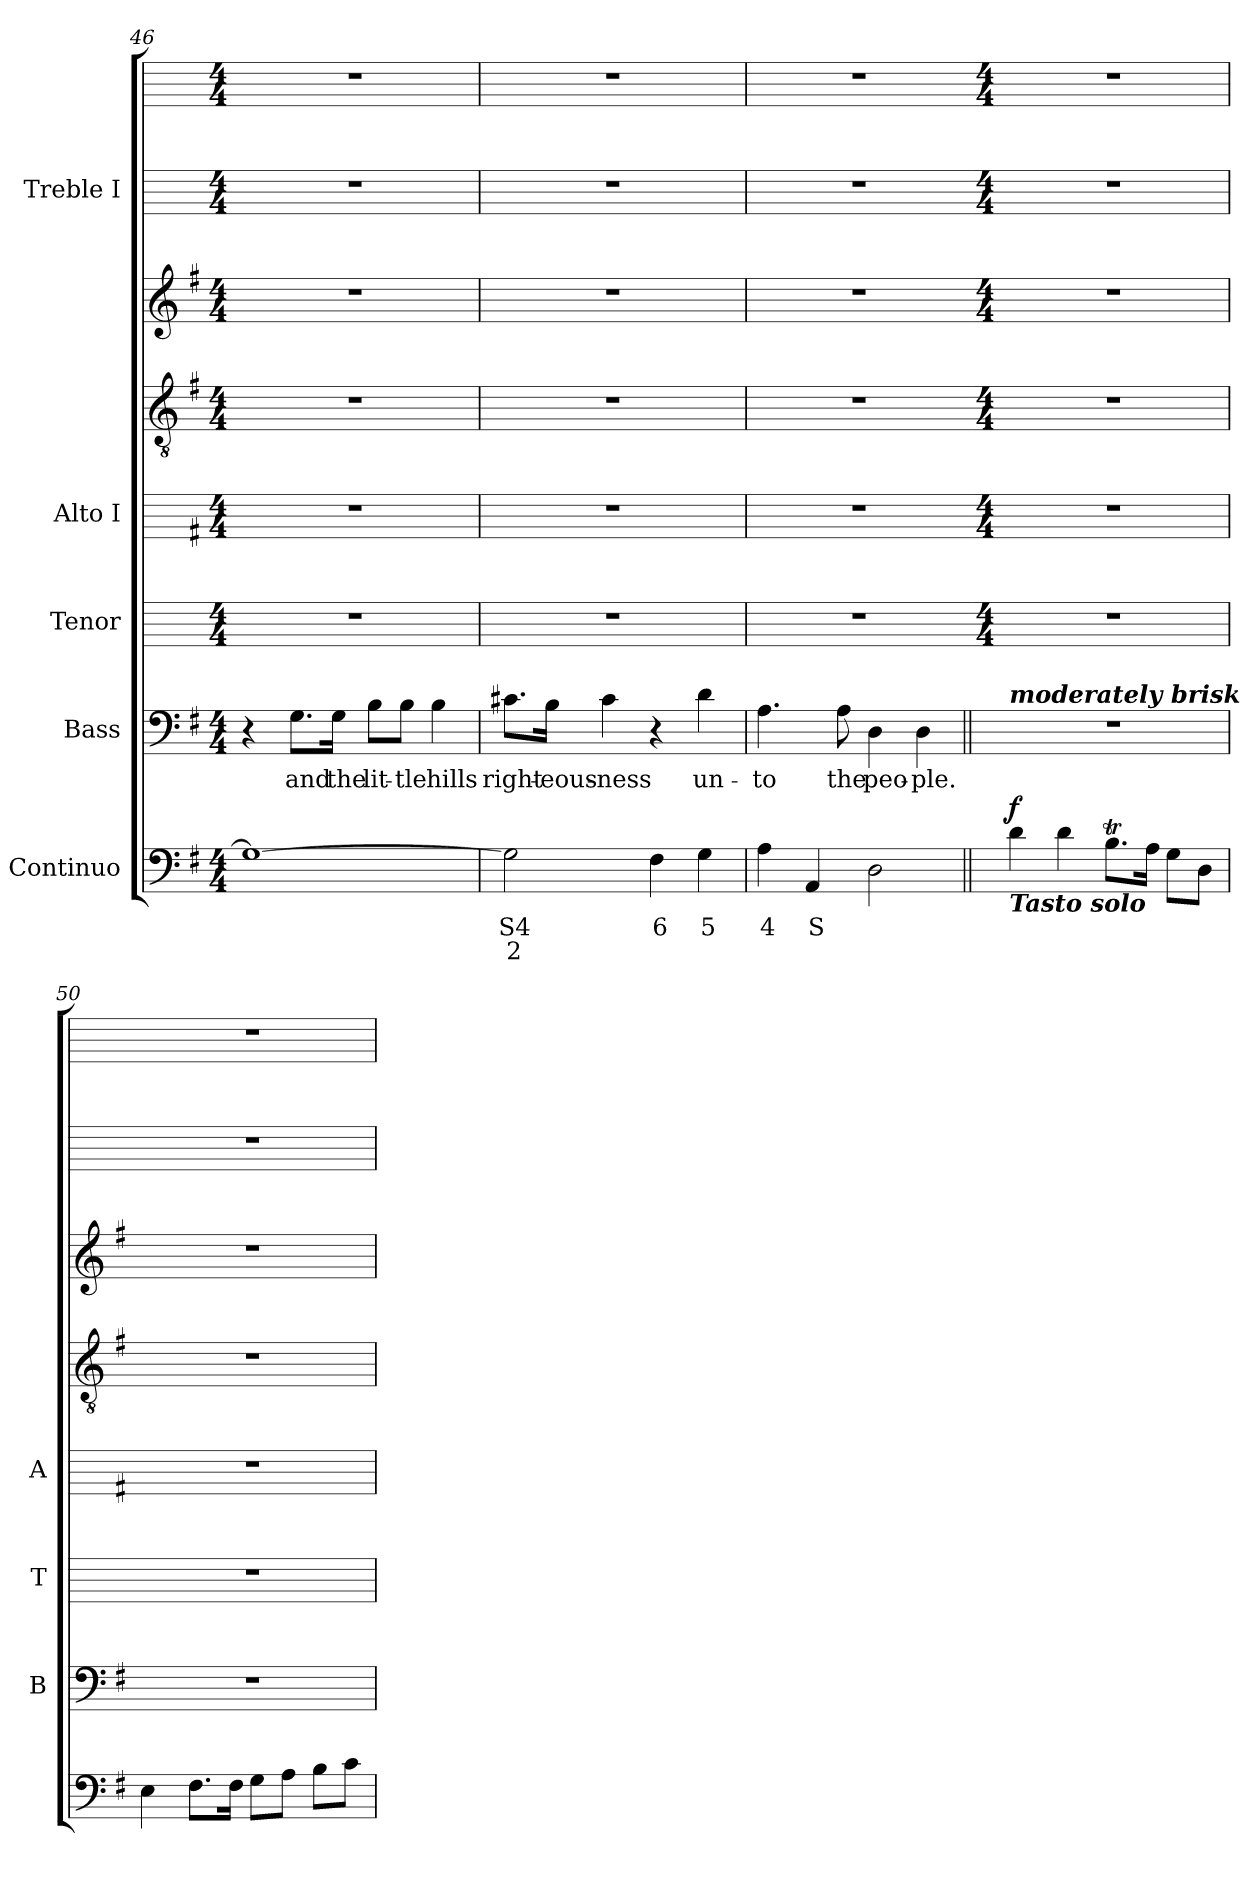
**kern	**text	**text	**dynam	**kern	**text	**kern	**kern	**kern	**kern	**kern	**kern
*part5	*part5	*part5	*part5	*part4	*part4	*part3	*part2	*part2	*part2	*part1	*part1
*staff8	*staff8	*staff8	*staff8	*staff7	*staff7	*staff6	*staff5	*staff4	*staff3	*staff2	*staff1
*I"Continuo	*	*	*	*I"Bass	*	*I"Tenor	*I"Alto I	*	*	*I"Treble I	*
*	*	*	*	*I'B	*	*I'T	*I'A	*	*	*	*
!!LO:LB:g=z
*clefF4	*	*	*	*clefF4	*	*	*	*clefGv2	*clefG2	*	*
*k[f#]	*	*	*	*k[f#]	*	*	*k[f#]	*k[f#]	*k[f#]	*	*
*G:	*	*	*	*G:	*	*	*G:	*G:	*G:	*	*
*M4/4	*	*	*	*M4/4	*	*M4/4	*M4/4	*M4/4	*M4/4	*M4/4	*M4/4
=46	=46	=46	=46	=46	=46	=46	=46	=46	=46	=46	=46
1G_	.	.	.	4r	.	1r	1r	1r	1r	1r	1r
!	!	!	!	!	!LO:LY:b	!	!	!	!	!	!
.	.	.	.	8.G\L	and	.	.	.	.	.	.
!	!	!	!	!	!LO:LY:b	!	!	!	!	!	!
.	.	.	.	16G\Jk	the	.	.	.	.	.	.
!	!	!	!	!	!LO:LY:b	!	!	!	!	!	!
.	.	.	.	8B\L	lit-	.	.	.	.	.	.
!	!	!	!	!	!LO:LY:b	!	!	!	!	!	!
.	.	.	.	8B\J	-tle	.	.	.	.	.	.
!	!	!	!	!	!LO:LY:b	!	!	!	!	!	!
.	.	.	.	4B	hills	.	.	.	.	.	.
=47	=47	=47	=47	=47	=47	=47	=47	=47	=47	=47	=47
!	!LO:LY:b	!LO:LY:b	!	!	!LO:LY:b	!	!	!	!	!	!
2G]	S4	2	.	8.c#X\L	right-	1r	1r	1r	1r	1r	1r
!	!	!	!	!	!LO:LY:b	!	!	!	!	!	!
.	.	.	.	16B\Jk	-eous-	.	.	.	.	.	.
!	!	!	!	!	!LO:LY:b	!	!	!	!	!	!
.	.	.	.	4c#	-ness	.	.	.	.	.	.
!	!LO:LY:b	!	!	!	!	!	!	!	!	!	!
4F#	6	.	.	4r	.	.	.	.	.	.	.
!	!LO:LY:b	!	!	!	!LO:LY:b	!	!	!	!	!	!
4G	5	.	.	4d	un-	.	.	.	.	.	.
=48	=48	=48	=48	=48	=48	=48	=48	=48	=48	=48	=48
!	!LO:LY:b	!	!	!	!LO:LY:b	!	!	!	!	!	!
4A	4	.	.	4.A	-to	1r	1r	1r	1r	1r	1r
!	!LO:LY:b	!	!	!	!	!	!	!	!	!	!
4AA	S	.	.	.	.	.	.	.	.	.	.
!	!	!	!	!	!LO:LY:b	!	!	!	!	!	!
.	.	.	.	8A	the	.	.	.	.	.	.
!	!	!	!	!	!LO:LY:b	!	!	!	!	!	!
2D	.	.	.	4D	peo-	.	.	.	.	.	.
!	!	!	!	!	!LO:LY:b	!	!	!	!	!	!
.	.	.	.	4D	-ple.	.	.	.	.	.	.
!!LO:LB:g=z
=49||	=49	=49	=49	=49||	=49	=49	=49	=49	=49	=49	=49
*	*	*	*	*	*	*M4/4	*M4/4	*M4/4	*M4/4	*M4/4	*M4/4
!	!	!	!	!LO:TX:a:Bi:t=moderately brisk	!	!	!	!	!	!	!
!LO:TX:b:Bi:t=Tasto solo	!	!	!	!	!	!	!	!	!	!	!
!	!	!	!LO:DY:b	!	!	!	!	!	!	!	!
4d	.	.	f	1r	.	1r	1r	1r	1r	1r	1r
4d	.	.	.	.	.	.	.	.	.	.	.
8.BtL	.	.	.	.	.	.	.	.	.	.	.
16AJ	.	.	.	.	.	.	.	.	.	.	.
8GL	.	.	.	.	.	.	.	.	.	.	.
8DJ	.	.	.	.	.	.	.	.	.	.	.
=50	=50	=50	=50	=50	=50	=50	=50	=50	=50	=50	=50
4E	.	.	.	1r	.	1r	1r	1r	1r	1r	1r
8.F#L	.	.	.	.	.	.	.	.	.	.	.
16F#J	.	.	.	.	.	.	.	.	.	.	.
8GL	.	.	.	.	.	.	.	.	.	.	.
8AJ	.	.	.	.	.	.	.	.	.	.	.
8BL	.	.	.	.	.	.	.	.	.	.	.
8cJ	.	.	.	.	.	.	.	.	.	.	.
=	=	=	=	=	=	=	=	=	=	=	=
*-	*-	*-	*-	*-	*-	*-	*-	*-	*-	*-	*-
